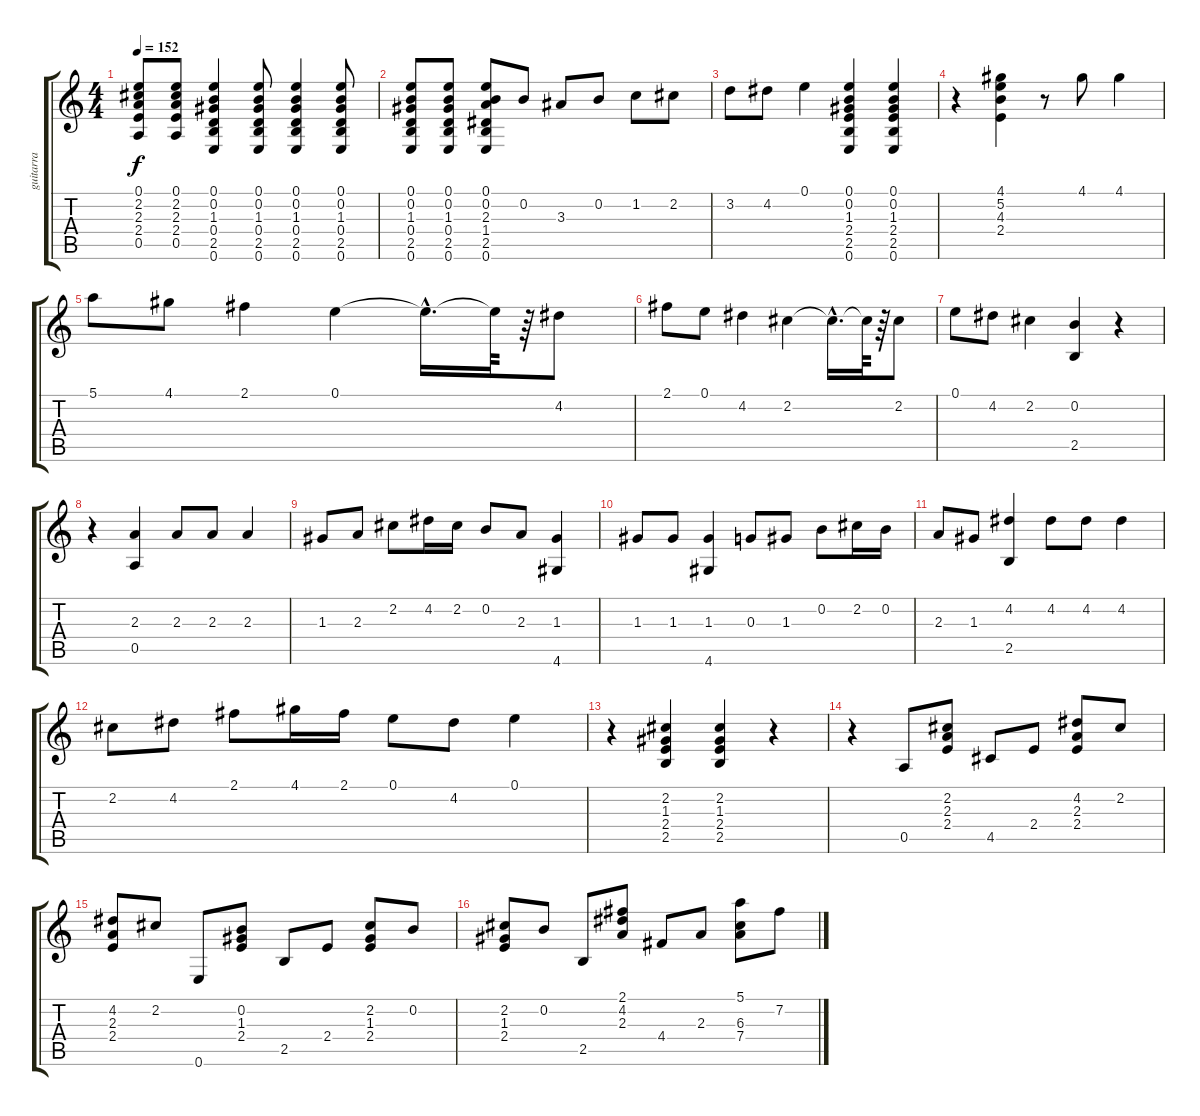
\track ("guitarra" "guitarra") {instrument acousticguitarnylon}
\staff {score tabs}
\tuning (E4 B3 G3 D3 A2 E2) {hide}
\ts (4 4)
\tempo 152
\clef g2
\ks c
(0.1 2.2 2.3 2.4 0.5).8{dy f} (0.1 2.2 2.3 2.4 0.5).8 (0.1 0.2 1.3 0.4 2.5 0.6).4 (0.1 0.2 1.3 0.4 2.5 0.6).8 (0.1 0.2 1.3 0.4 2.5 0.6).4 (0.1 0.2 1.3 0.4 2.5 0.6).8 |
(0.1 0.2 1.3 0.4 2.5 0.6).8 (0.1 0.2 1.3 0.4 2.5 0.6).8 (0.1 0.2 2.3 1.4 2.5 0.6).8 0.2.8 3.3.8 0.2.8 1.2.8 2.2.8 |
3.2.8 4.2.8 0.1.4 (0.1 0.2 1.3 2.4 2.5 0.6).4 (0.1 0.2 1.3 2.4 2.5 0.6).4 |
r.4 (4.1 5.2 4.3 2.4).4 r.8 4.1.8 4.1.4 |
5.1.8 4.1.8 2.1.4 0.1.4 0.1{hac t}.16{d} 0.1{t}.64 r.64 4.2.8 |
2.1.8 0.1.8 4.2.4 2.2.4 2.2{hac t}.16{d} 2.2{t}.64 r.64 2.2.8 |
0.1.8 4.2.8 2.2.4 (0.2 2.5).4 r.4 |
r.4 (2.3 0.5).4 2.3.8 2.3.8 2.3.4 |
1.3.8 2.3.8 2.2.8 4.2.16 2.2.16 0.2.8 2.3.8 (1.3 4.6).4 |
1.3.8 1.3.8 (1.3 4.6).4 0.3.8 1.3.8 0.2.8 2.2.16 0.2.16 |
2.3.8 1.3.8 (4.2 2.5).4 4.2.8 4.2.8 4.2.4 |
2.2.8 4.2.8 2.1.8 4.1.16 2.1.16 0.1.8 4.2.8 0.1.4 |
r.4 (2.2 1.3 2.4 2.5).4 (2.2 1.3 2.4 2.5).4 r.4 |
r.4 0.5.8 (2.2 2.3 2.4).8 4.5.8 2.4.8 (4.2 2.3 2.4).8 2.2.8 |
(4.2 2.3 2.4).8 2.2.8 0.6.8 (0.2 1.3 2.4).8 2.5.8 2.4.8 (2.2 1.3 2.4).8 0.2.8 |
(2.2 1.3 2.4).8 0.2.8 2.5.8 (2.1 4.2 2.3).8 4.4.8 2.3.8 (5.1 6.3 7.4).8 7.2.8
